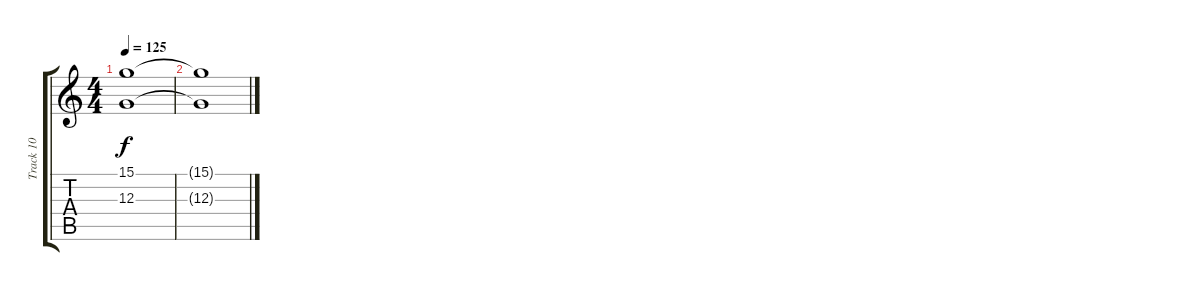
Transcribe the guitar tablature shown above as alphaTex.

\track ("Track 10" "Track 10") {instrument stringensemble1}
\staff {score tabs}
\tuning (E4 B3 G3 D3 A2 E2) {hide}
\ts (4 4)
\tempo 125
\clef g2
\ks c
(15.1{t} 12.3{t}).1{dy f} |
(15.1{t} 12.3{t}).1
